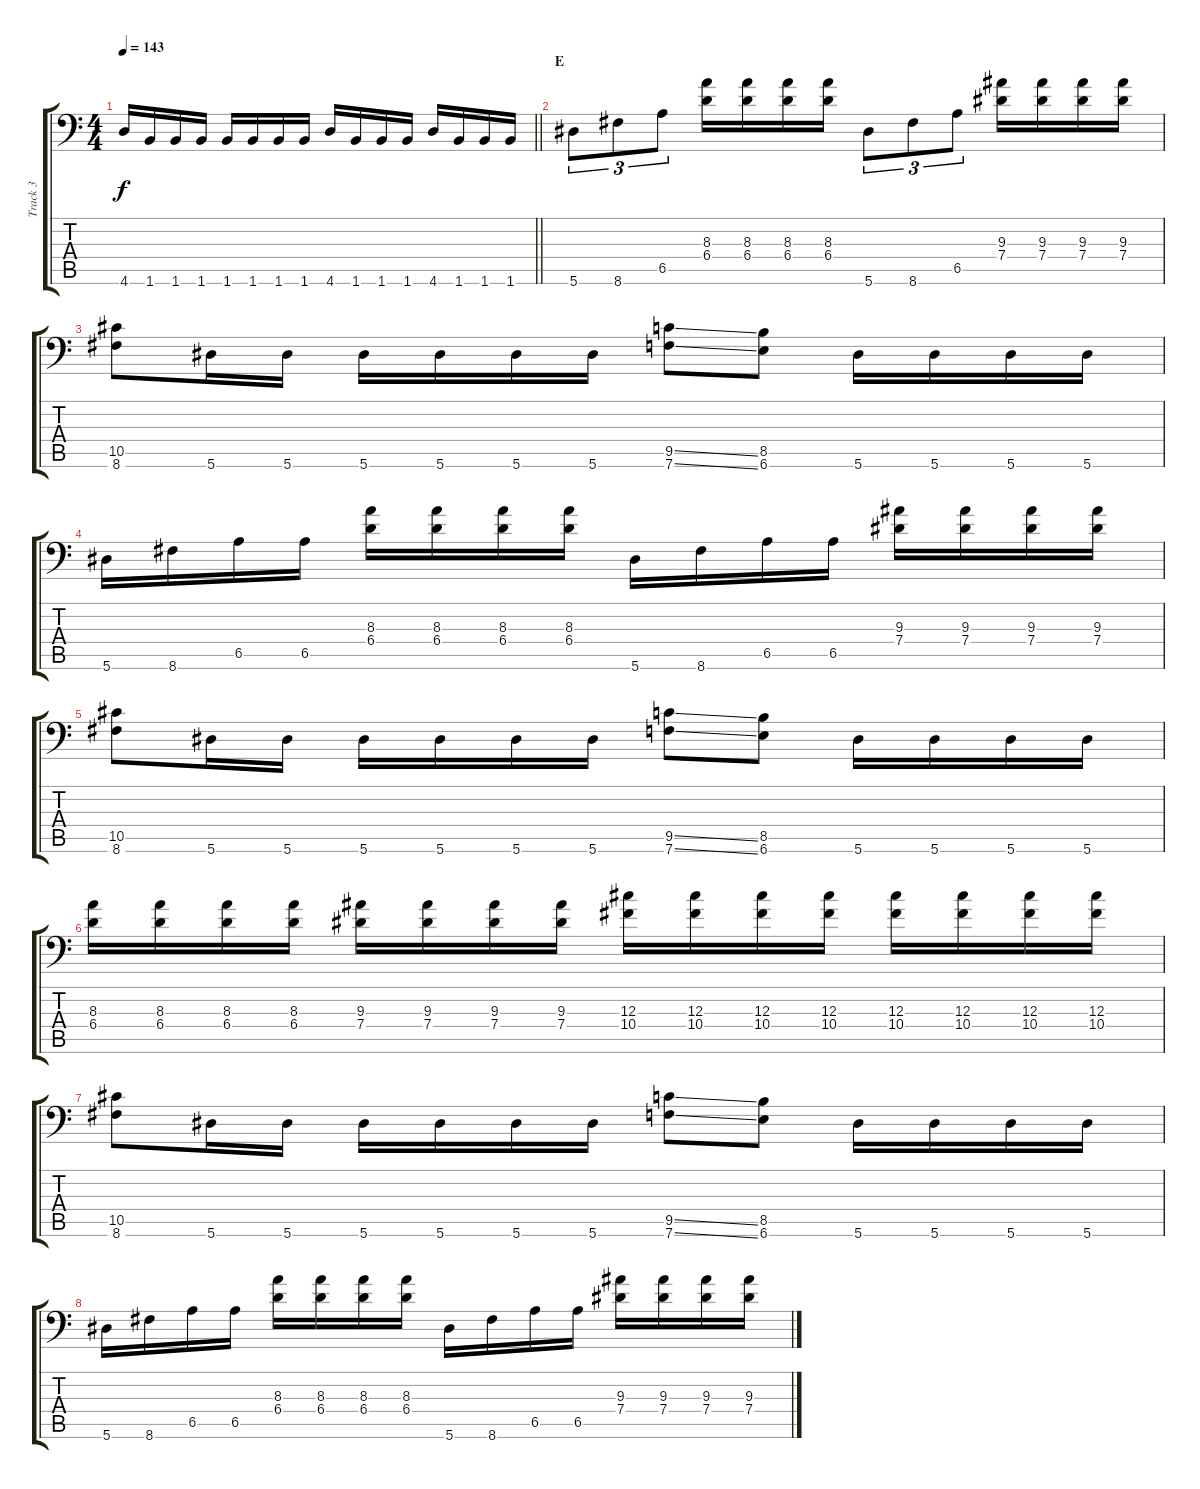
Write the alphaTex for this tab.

\track ("Track 3" "Track 3") {instrument distortionguitar}
\staff {score tabs}
\tuning (Bb3 F3 Db3 Ab2 Eb2 Bb1) {hide}
\ts (4 4)
\tempo 143
\clef f4
\barLineRight lightlight
\ks c
4.6.16{dy f} 1.6.16 1.6.16 1.6.16 1.6.16 1.6.16 1.6.16 1.6.16 4.6.16 1.6.16 1.6.16 1.6.16 4.6.16 1.6.16 1.6.16 1.6.16 |
\section ("" "E")
5.6.8{tu (3 2)} 8.6.8{tu (3 2)} 6.5.8{tu (3 2)} (8.3 6.4).16 (8.3 6.4).16 (8.3 6.4).16 (8.3 6.4).16 5.6.8{tu (3 2)} 8.6.8{tu (3 2)} 6.5.8{tu (3 2)} (9.3 7.4).16 (9.3 7.4).16 (9.3 7.4).16 (9.3 7.4).16 |
(10.5 8.6).8 5.6.16 5.6.16 5.6.16 5.6.16 5.6.16 5.6.16 (9.5{ss} 7.6{ss}).8 (8.5 6.6).8 5.6.16 5.6.16 5.6.16 5.6.16 |
5.6.16 8.6.16 6.5.16 6.5.16 (8.3 6.4).16 (8.3 6.4).16 (8.3 6.4).16 (8.3 6.4).16 5.6.16 8.6.16 6.5.16 6.5.16 (9.3 7.4).16 (9.3 7.4).16 (9.3 7.4).16 (9.3 7.4).16 |
(10.5 8.6).8 5.6.16 5.6.16 5.6.16 5.6.16 5.6.16 5.6.16 (9.5{ss} 7.6{ss}).8 (8.5 6.6).8 5.6.16 5.6.16 5.6.16 5.6.16 |
(8.3 6.4).16 (8.3 6.4).16 (8.3 6.4).16 (8.3 6.4).16 (9.3 7.4).16 (9.3 7.4).16 (9.3 7.4).16 (9.3 7.4).16 (12.3 10.4).16 (12.3 10.4).16 (12.3 10.4).16 (12.3 10.4).16 (12.3 10.4).16 (12.3 10.4).16 (12.3 10.4).16 (12.3 10.4).16 |
(10.5 8.6).8 5.6.16 5.6.16 5.6.16 5.6.16 5.6.16 5.6.16 (9.5{ss} 7.6{ss}).8 (8.5 6.6).8 5.6.16 5.6.16 5.6.16 5.6.16 |
5.6.16 8.6.16 6.5.16 6.5.16 (8.3 6.4).16 (8.3 6.4).16 (8.3 6.4).16 (8.3 6.4).16 5.6.16 8.6.16 6.5.16 6.5.16 (9.3 7.4).16 (9.3 7.4).16 (9.3 7.4).16 (9.3 7.4).16
